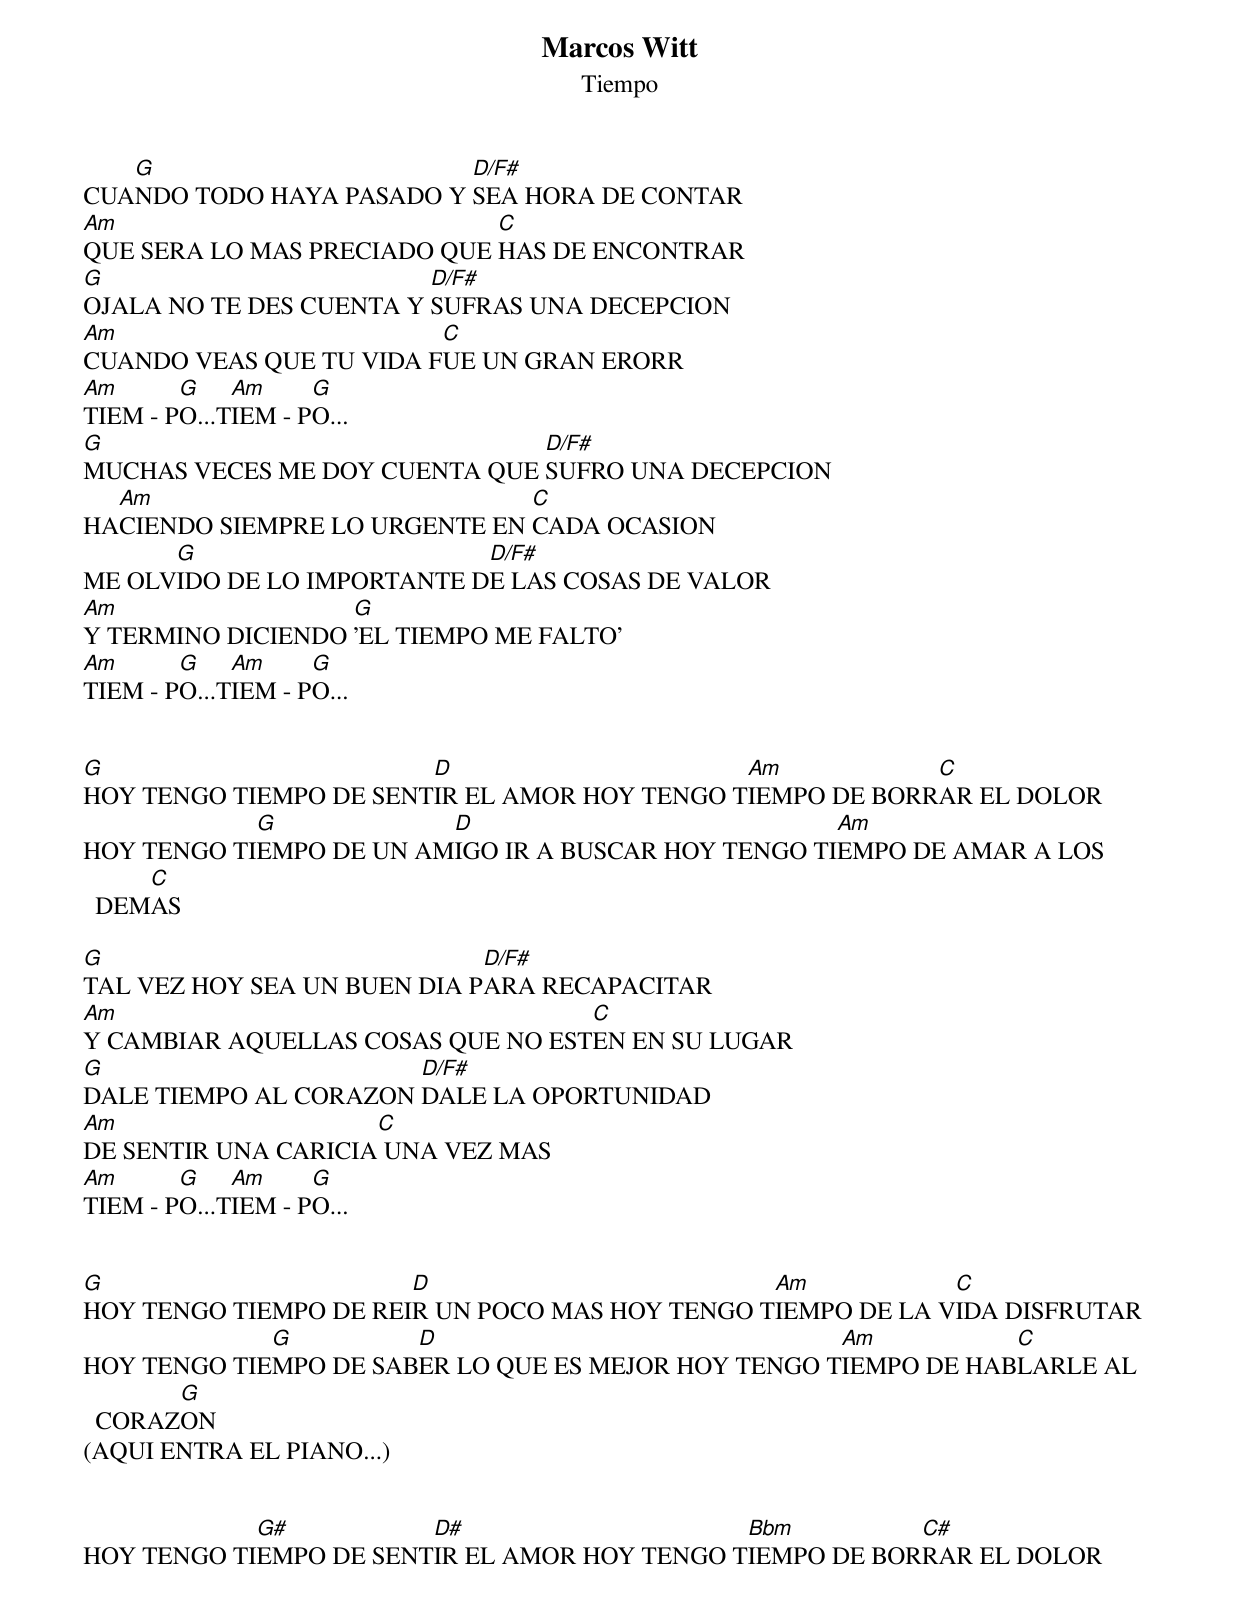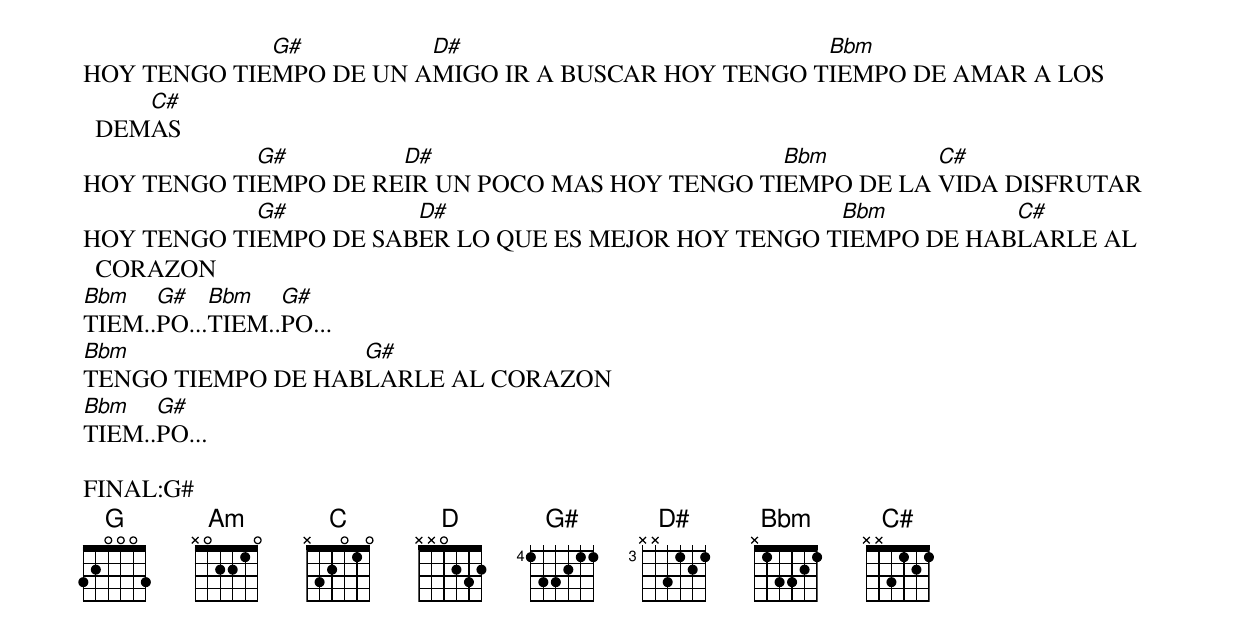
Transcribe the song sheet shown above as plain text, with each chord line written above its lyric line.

Marcos Witt
Tiempo
   G                      D/F#
CUANDO TODO HAYA PASADO Y SEA HORA DE CONTAR
Am                           C
QUE SERA LO MAS PRECIADO QUE HAS DE ENCONTRAR
G                        D/F#
OJALA NO TE DES CUENTA Y SUFRAS UNA DECEPCION
Am                       C
CUANDO VEAS QUE TU VIDA FUE UN GRAN ERORR
Am      G    Am     G
TIEM - PO...TIEM - PO...
G                              D/F#
MUCHAS VECES ME DOY CUENTA QUE SUFRO UNA DECEPCION
  Am                           C
HACIENDO SIEMPRE LO URGENTE EN CADA OCASION
      G                     D/F#
ME OLVIDO DE LO IMPORTANTE DE LAS COSAS DE VALOR
Am                 G
Y TERMINO DICIENDO 'EL TIEMPO ME FALTO'
Am      G    Am     G
TIEM - PO...TIEM - PO...


G                       D                     Am           C
HOY TENGO TIEMPO DE SENTIR EL AMOR HOY TENGO TIEMPO DE BORRAR EL DOLOR
            G            D                           Am                    C
HOY TENGO TIEMPO DE UN AMIGO IR A BUSCAR HOY TENGO TIEMPO DE AMAR A LOS DEMAS

G                            D/F#
TAL VEZ HOY SEA UN BUEN DIA PARA RECAPACITAR
Am                                 C
Y CAMBIAR AQUELLAS COSAS QUE NO ESTEN EN SU LUGAR
G                      D/F#
DALE TIEMPO AL CORAZON DALE LA OPORTUNIDAD
Am                   C
DE SENTIR UNA CARICIA UNA VEZ MAS
Am      G    Am     G
TIEM - PO...TIEM - PO...


G                      D                        Am           C
HOY TENGO TIEMPO DE REIR UN POCO MAS HOY TENGO TIEMPO DE LA VIDA DISFRUTAR
             G         D                             Am          C             G
HOY TENGO TIEMPO DE SABER LO QUE ES MEJOR HOY TENGO TIEMPO DE HABLARLE AL CORAZON
(AQUI ENTRA EL PIANO...)


            G#          D#                    Bbm         C#
HOY TENGO TIEMPO DE SENTIR EL AMOR HOY TENGO TIEMPO DE BORRAR EL DOLOR
             G#         D#                          Bbm                    C#
HOY TENGO TIEMPO DE UN AMIGO IR A BUSCAR HOY TENGO TIEMPO DE AMAR A LOS DEMAS
            G#        D#                         Bbm        C#
HOY TENGO TIEMPO DE REIR UN POCO MAS HOY TENGO TIEMPO DE LA VIDA DISFRUTAR
            G#         D#                            Bbm         C#
HOY TENGO TIEMPO DE SABER LO QUE ES MEJOR HOY TENGO TIEMPO DE HABLARLE AL CORAZON
Bbm   G#   Bbm   G#
TIEM..PO...TIEM..PO...
Bbm                G#
TENGO TIEMPO DE HABLARLE AL CORAZON
Bbm   G#
TIEM..PO...

FINAL:G#
